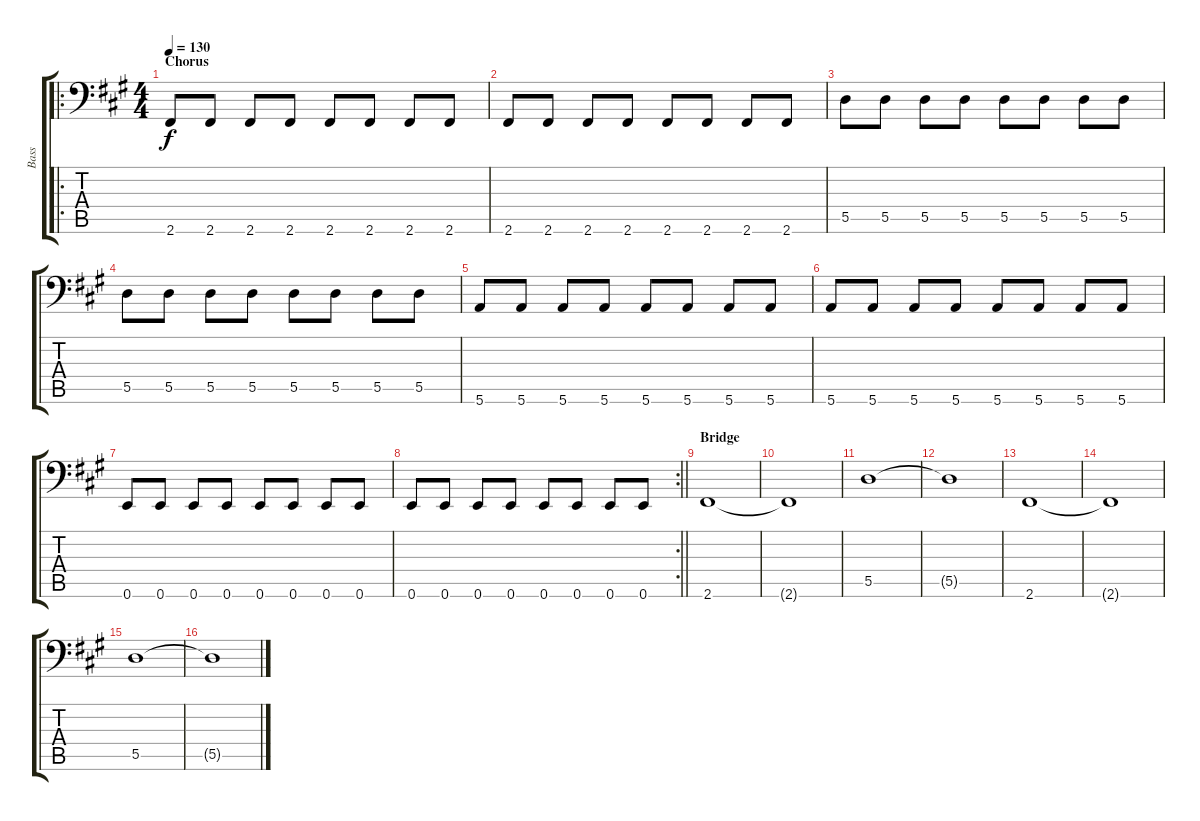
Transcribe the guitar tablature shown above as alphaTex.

\track ("Bass" "Bass") {instrument electricbasspick}
\staff {score tabs}
\tuning (E3 B2 G2 D2 A1 E1) {hide}
\ro
\ts (4 4)
\section ("" "Chorus")
\tempo 130
\clef f4
\ks a
2.6.8{dy f} 2.6.8 2.6.8 2.6.8 2.6.8 2.6.8 2.6.8 2.6.8 |
2.6.8 2.6.8 2.6.8 2.6.8 2.6.8 2.6.8 2.6.8 2.6.8 |
5.5.8 5.5.8 5.5.8 5.5.8 5.5.8 5.5.8 5.5.8 5.5.8 |
5.5.8 5.5.8 5.5.8 5.5.8 5.5.8 5.5.8 5.5.8 5.5.8 |
5.6.8 5.6.8 5.6.8 5.6.8 5.6.8 5.6.8 5.6.8 5.6.8 |
5.6.8 5.6.8 5.6.8 5.6.8 5.6.8 5.6.8 5.6.8 5.6.8 |
0.6.8 0.6.8 0.6.8 0.6.8 0.6.8 0.6.8 0.6.8 0.6.8 |
\rc 2
\barLineRight lightlight
0.6.8 0.6.8 0.6.8 0.6.8 0.6.8 0.6.8 0.6.8 0.6.8 |
\section ("" "Bridge")
2.6.1 |
2.6{t}.1 |
5.5.1 |
5.5{t}.1 |
2.6.1 |
2.6{t}.1 |
5.5.1 |
5.5{t}.1
